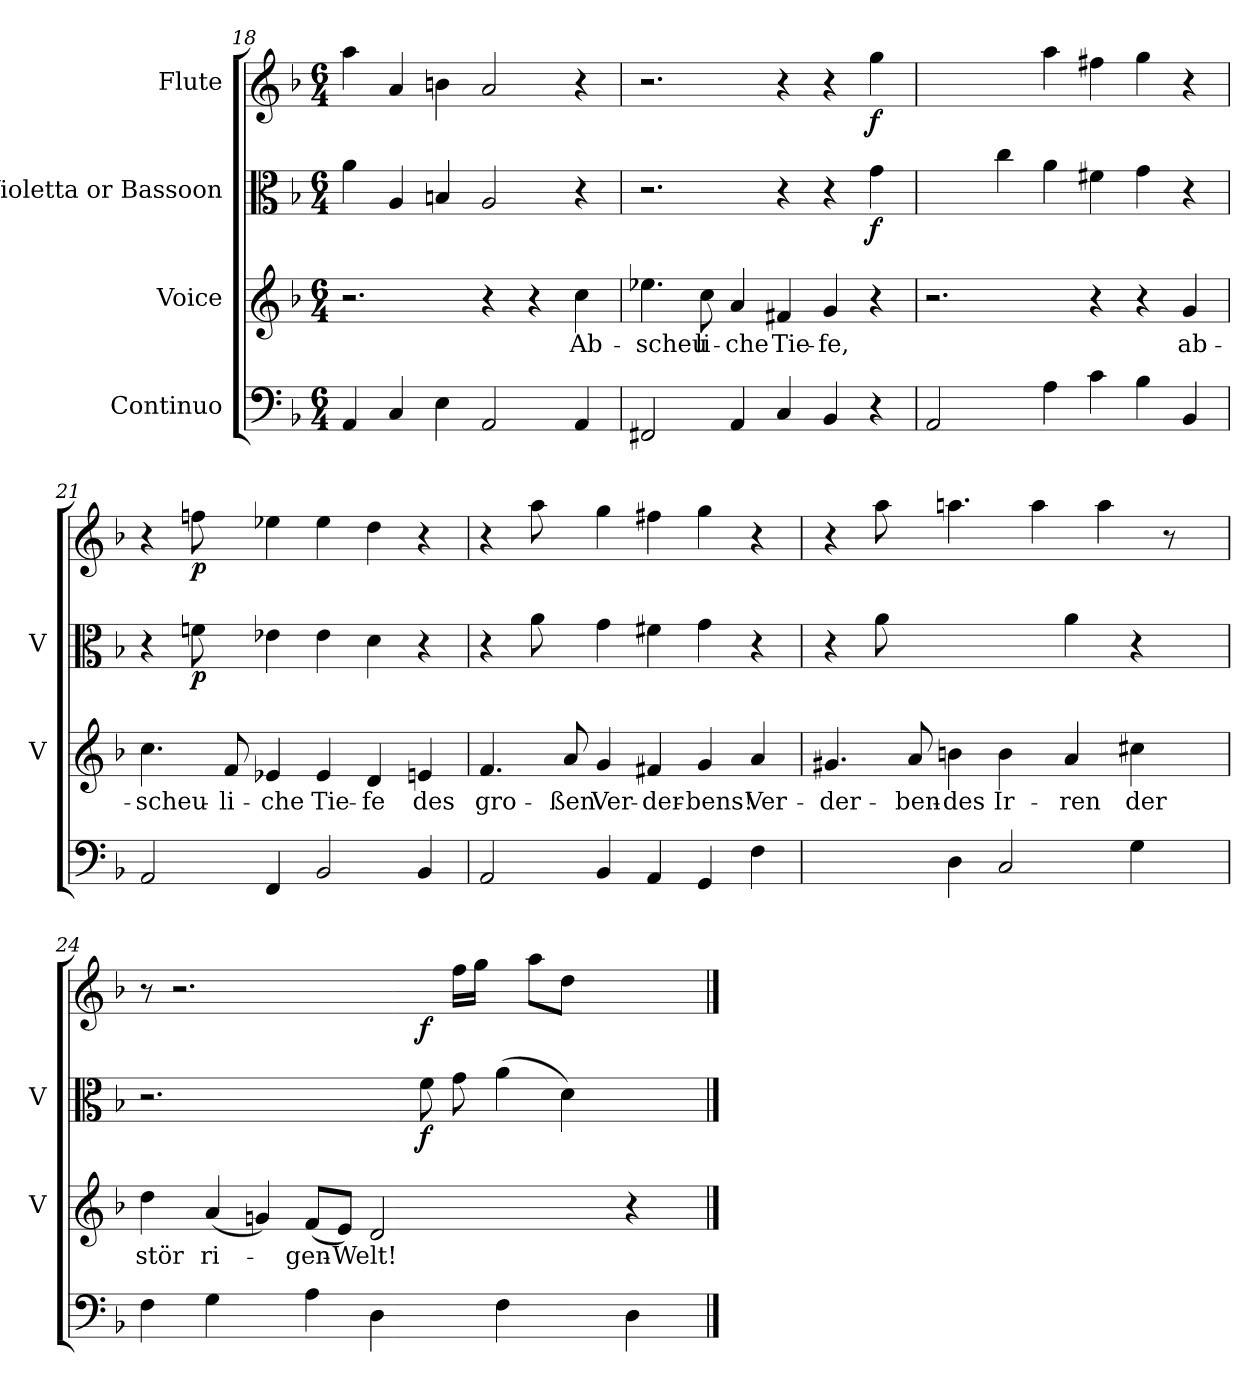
**kern	**kern	**text	**kern	**dynam	**kern	**dynam
*part4	*part3	*part3	*part2	*part2	*part1	*part1
*staff4	*staff3	*staff3	*staff2	*staff2	*staff1	*staff1
*I"Continuo	*I"Voice	*	*I"Violetta or Bassoon	*	*I"Flute	*
*	*I'V	*	*I'V	*	*	*
*clefF4	*clefG2	*	*clefC3	*	*clefG2	*
*k[b-]	*k[b-]	*	*k[b-]	*	*k[b-]	*
*M6/4	*M6/4	*	*M6/4	*	*M6/4	*
=18	=18	=18	=18	=18	=18	=18
4AA/	2.r	.	4a\	.	4aa\	.
4C/	.	.	4A/	.	4a/	.
4E\	.	.	4Bn/	.	4bn\	.
2AA/	4r	.	2A/	.	2a/	.
.	4r	.	.	.	.	.
4AA/	4cc\	Ab-	4r	.	4r	.
=19	=19	=19	=19	=19	=19	=19
2FF#X/	4.ee-X\	-scheu-	2.r	.	2.r	.
.	8cc\	-li-	.	.	.	.
4AA/	4a/	-che	.	.	.	.
4C/	4f#X/	Tie-	4r	.	4r	.
4BB-/	4g/	-fe,	4r	.	4r	.
!	!	!	!	!LO:DY:b	!	!LO:DY:b
4r	4r	.	4g\	f	4gg\	f
=20	=20	=20	=20	=20	=20	=20
2AA/	2.r	.	2ryy	.	2.ryy	.
4ryy	.	.	4cc\	.	.	.
4A\	4ryy	.	4a\	.	4aa\	.
4c\	4r	.	4f#X\	.	4ff#X\	.
4B-\	4r	.	4g\	.	4gg\	.
4BB-/	4g/	ab-	4r	.	4r	.
=21	=21	=21	=21	=21	=21	=21
2AA/	4.cc\	-scheu-	4r	.	4r	.
!	!	!	!	!LO:DY:b	!	!LO:DY:b
.	.	.	8fn\	p	8ffn\	p
.	8f/	-li-	8ryy	.	8ryy	.
4FF/	4e-X/	-che	4e-X\	.	4ee-X\	.
2BB-/	4e-/	Tie-	4e-\	.	4ee-\	.
.	4d/	-fe	4d\	.	4dd\	.
4BB-/	4en/	des	4r	.	4r	.
=22	=22	=22	=22	=22	=22	=22
2AA/	4.f/	gro-	4r	.	4r	.
.	.	.	8a\	.	8aa\	.
.	8a/	-ßen	8ryy	.	8ryy	.
4BB-/	4g/	Ver-	4g\	.	4gg\	.
4AA/	4f#X/	-der-	4f#X\	.	4ff#X\	.
4GG/	4g/	-bens!	4g\	.	4gg\	.
4F\	4a/	Ver-	4r	.	4r	.
=23	=23	=23	=23	=23	=23	=23
2ryy	4.g#X/	-der-	4r	.	4r	.
.	.	.	8a\	.	8aa\	.
.	8a/	-ben-	2ryy	.	8ryy	.
4D\	4bn\	-des	.	.	4.aan\	.
2C/	4b\	Ir-	.	.	.	.
.	.	.	8ryy	.	4aa\	.
.	4a/	-ren	4a\	.	.	.
.	.	.	.	.	4aa\	.
4G\	4cc#X\	der	4r	.	.	.
.	.	.	.	.	8r	.
8ryy	8ryy	.	8ryy	.	8ryy	.
=24	=24	=24	=24	=24	=24	=24
*	*	*	*	*	*^	*
4F\	4dd\	stör	2.r	.	8r	1ryy	.
.	.	.	.	.	2.r	.	.
4G\	(<4a/	-ri-	.	.	.	.	.
4ryy	4gn/)	.	.	.	.	.	.
4A\	(<8f/L	-gen-	2ryy	.	.	.	.
.	8e/J)	-Welt!	.	.	2ryy	.	.
4D\	2d/	.	.	.	.	4ryy	.
!	!	!	!	!LO:DY:b	!	!	!LO:DY:b
4ryy	.	.	8f\	f	.	1ryy	f
.	.	.	8g\	.	16ff\LL	.	.
.	.	.	.	.	16gg\JJ	.	.
4F\	2ryy	.	(<4a\	.	8ryy	.	.
.	.	.	.	.	8aa\L	.	.
4ryy	.	.	4d\)	.	8dd\J	.	.
.	.	.	.	.	2ryy	.	.
4D\	4r	.	4ryy	.	.	.	.
8ryy	8ryy	.	8ryy	.	.	8ryy	.
*	*	*	*	*	*v	*v	*
==	==	==	==	==	==	==
*-	*-	*-	*-	*-	*-	*-
